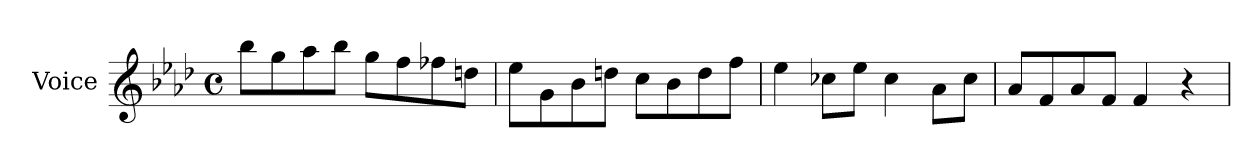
**kern
*part1
*staff1
*I"Voice
*I'Voice
*clefG2
*k[b-e-a-d-]
*M4/4
*met(c)
=1
8bb-\L
8gg\
8aa-\
8bb-\J
8gg\L
8ff\
8ff-X\
8ddn\J
=2
8ee-\L
8g\
8b-\
8ddn\J
8cc\L
8b-\
8dd\
8ff\J
=3
4ee-\
8cc-X\L
8ee-\J
4cc-\
8a-\L
8cc-\J
=4
8a-/L
8f/
8a-/
8f/J
4f/
4r
=
*-
